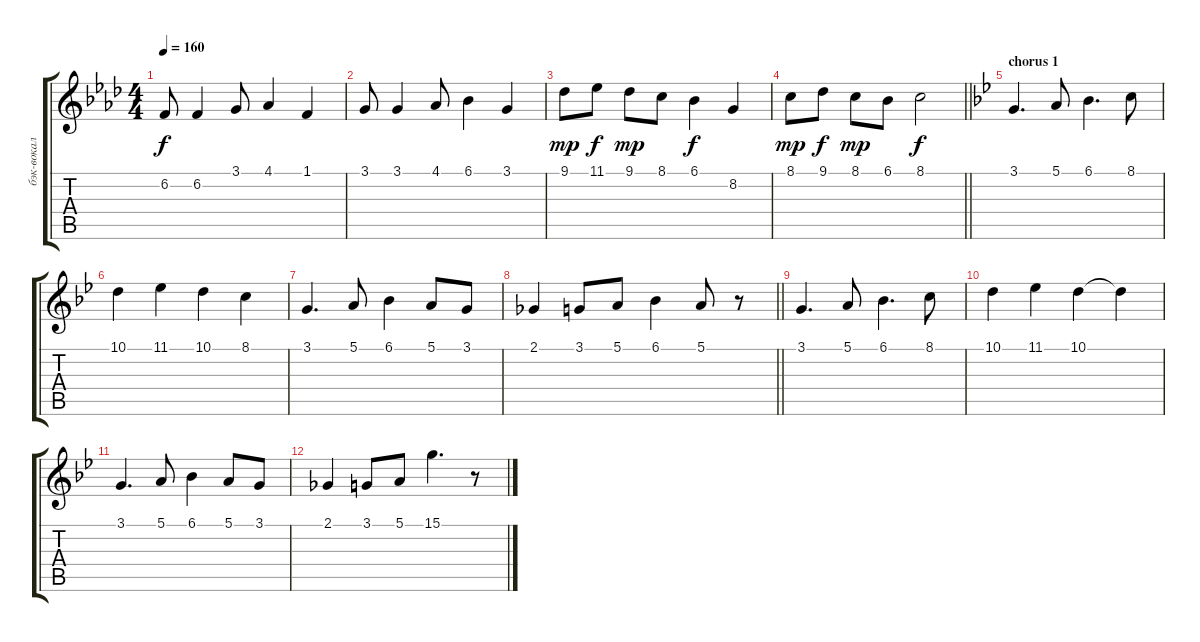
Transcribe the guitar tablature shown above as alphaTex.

\track ("бэк-вокал" "бэк-вокал") {instrument fx7echoes}
\staff {score tabs}
\tuning (E4 B3 G3 D3 A2 E2) {hide}
\ts (4 4)
\tempo 160
\clef g2
\ks fminor
6.2.8{dy f} 6.2.4 3.1.8 4.1.4 1.1.4 |
3.1.8 3.1.4 4.1.8 6.1.4 3.1.4 |
9.1.8{dy mp} 11.1.8{dy f} 9.1.8{dy mp} 8.1.8 6.1.4{dy f} 8.2.4 |
\barLineRight lightlight
8.1.8{dy mp} 9.1.8{dy f} 8.1.8{dy mp} 6.1.8 8.1.2{dy f} |
\section ("" "chorus 1")
\ks gminor
3.1.4{d} 5.1.8 6.1.4{d} 8.1.8 |
10.1.4 11.1.4 10.1.4 8.1.4 |
3.1.4{d} 5.1.8 6.1.4 5.1.8 3.1.8 |
\barLineRight lightlight
2.1.4 3.1.8 5.1.8 6.1.4 5.1.8 r.8 |
3.1.4{d} 5.1.8 6.1.4{d} 8.1.8 |
10.1.4 11.1.4 10.1.4 10.1{t}.4 |
3.1.4{d} 5.1.8 6.1.4 5.1.8 3.1.8 |
2.1.4 3.1.8 5.1.8 15.1.4{d} r.8
